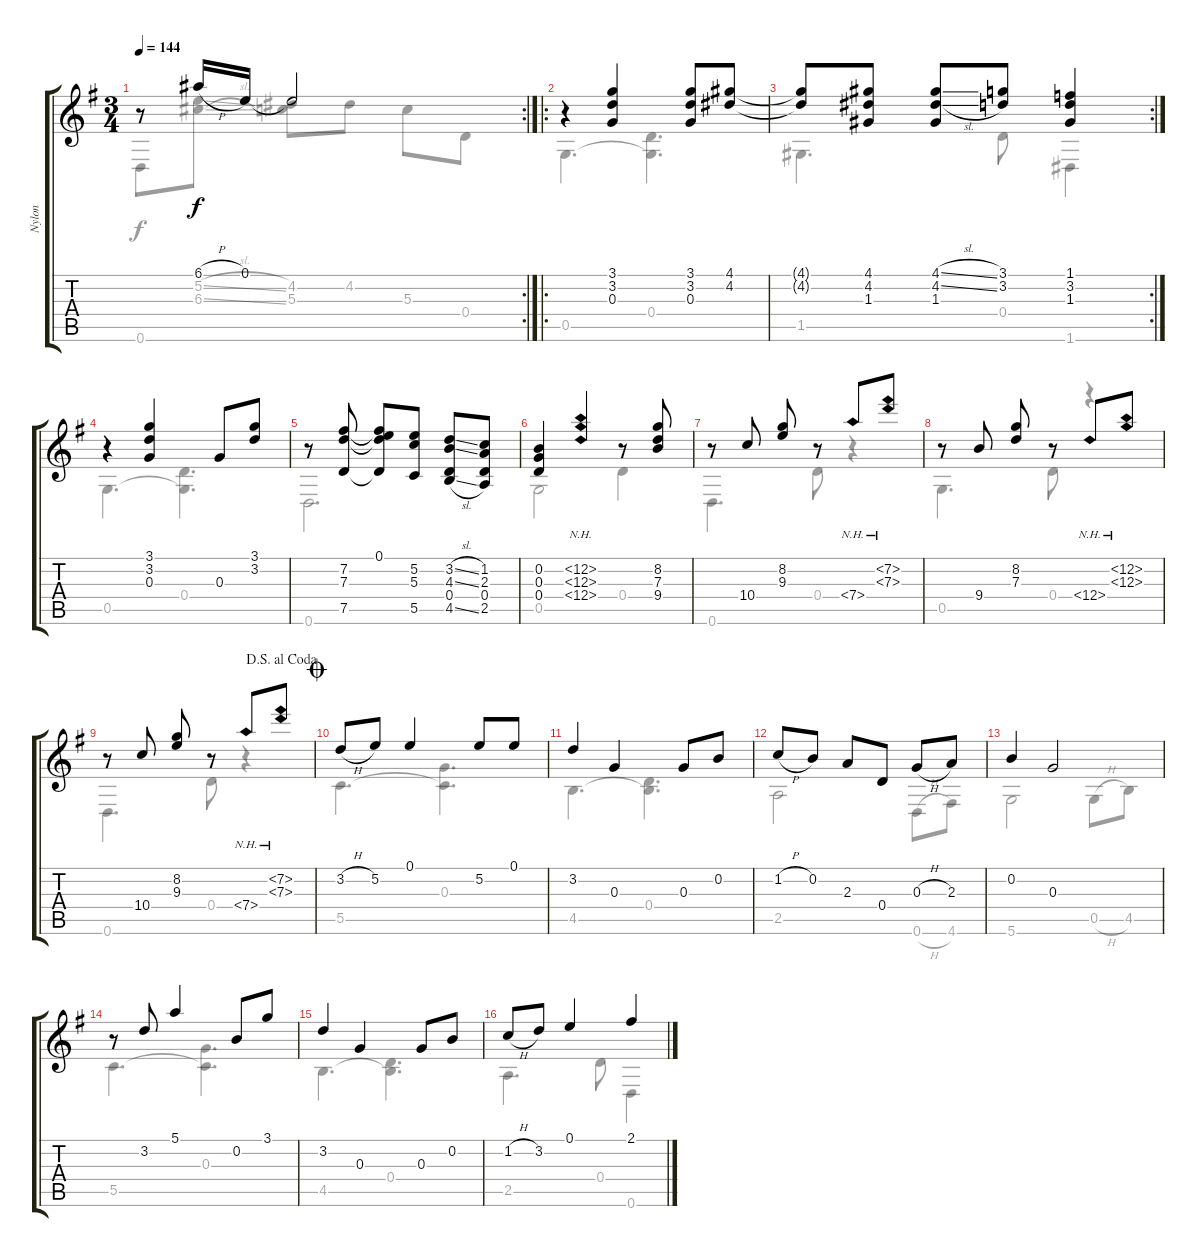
\track ("Nylon" "Nylon") {instrument acousticguitarnylon}
\staff {score tabs}
\tuning (E4 B3 G3 D3 G2 D2) {hide}
\voice
\rc 2
\ts (3 4)
\tempo 144
\clef g2
\ks g
r.8{dy f} 6.1{h}.16 0.1.16 0.1{t}.2 |
\ro
r.4 (3.1 3.2 0.3).4 (3.1 3.2 0.3).8 (4.1 4.2).8 |
\rc 2
(4.1{t} 4.2{t}).8 (4.1 4.2 1.3).8 (4.1{sl} 4.2{sl} 1.3).8 (3.1 3.2).8 (1.1 3.2 1.3).4 |
r.4 (3.1 3.2 0.3).4 0.3.8 (3.1 3.2).8 |
r.8 (7.2 7.3 7.5).8 (0.1 7.2{t} 7.3{t} 7.5{t}).8 (5.2 5.3 5.5).8 (3.2{sl} 4.3{sl} 0.4 4.5{sl}).8 (1.2 2.3 0.4 2.5).8 |
(0.2 0.3 0.4).4 (12.2{nh} 12.3{nh} 12.4{nh}).4 r.8 (8.2 7.3 9.4).8 |
r.8 10.4.8 (8.2 9.3).8 r.8 7.4{nh}.8 (7.2{nh} 7.3{nh}).8 |
r.8 9.4.8 (8.2 7.3).8 r.8 12.4{nh}.8 (12.2{nh} 12.3{nh}).8 |
\jump dalsegnoalcoda
r.8 10.4.8 (8.2 9.3).8 r.8 7.4{nh}.8 (7.2{nh} 7.3{nh}).8 |
\jump coda
3.2{h}.8 5.2.8 0.1.4 5.2.8 0.1.8 |
3.2.4 0.3.4 0.3.8 0.2.8 |
1.2{h}.8 0.2.8 2.3.8 0.4.8 0.3{h}.8 2.3.8 |
0.2.4 0.3.2 |
r.8 3.2.8 5.1.4 0.2.8 3.1.8 |
3.2.4 0.3.4 0.3.8 0.2.8 |
1.2{h}.8 3.2.8 0.1.4 2.1.4
\voice
\clef g2
\ottava regular
\simile none
\ks g
0.6.8{dy f} (5.2{sl} 6.3{sl}).8 (4.2 5.3).8 4.2.8 5.3.8 0.4.8 |
0.5.4{d} (0.4 0.5{t}).4{d} |
1.5.4{d} 0.4.8 1.6.4 |
0.5.4{d} (0.4 0.5{t}).4{d} |
0.6.2{d} |
0.5.2 0.4.4 |
0.6.4{d} 0.4.8 r.4 |
0.5.4{d} 0.4.8 r.4 |
0.6.4{d} 0.4.8 r.4 |
5.5.4{d} (0.3 5.5{t}).4{d} |
4.5.4{d} (0.4 4.5{t}).4{d} |
2.5.2 0.6{h}.8 4.6.8 |
5.6.2 0.5{h}.8 4.5.8 |
5.5.4{d} (0.3 5.5{t}).4{d} |
4.5.4{d} (0.4 4.5{t}).4{d} |
2.5.4{d} 0.4.8 0.6.4
